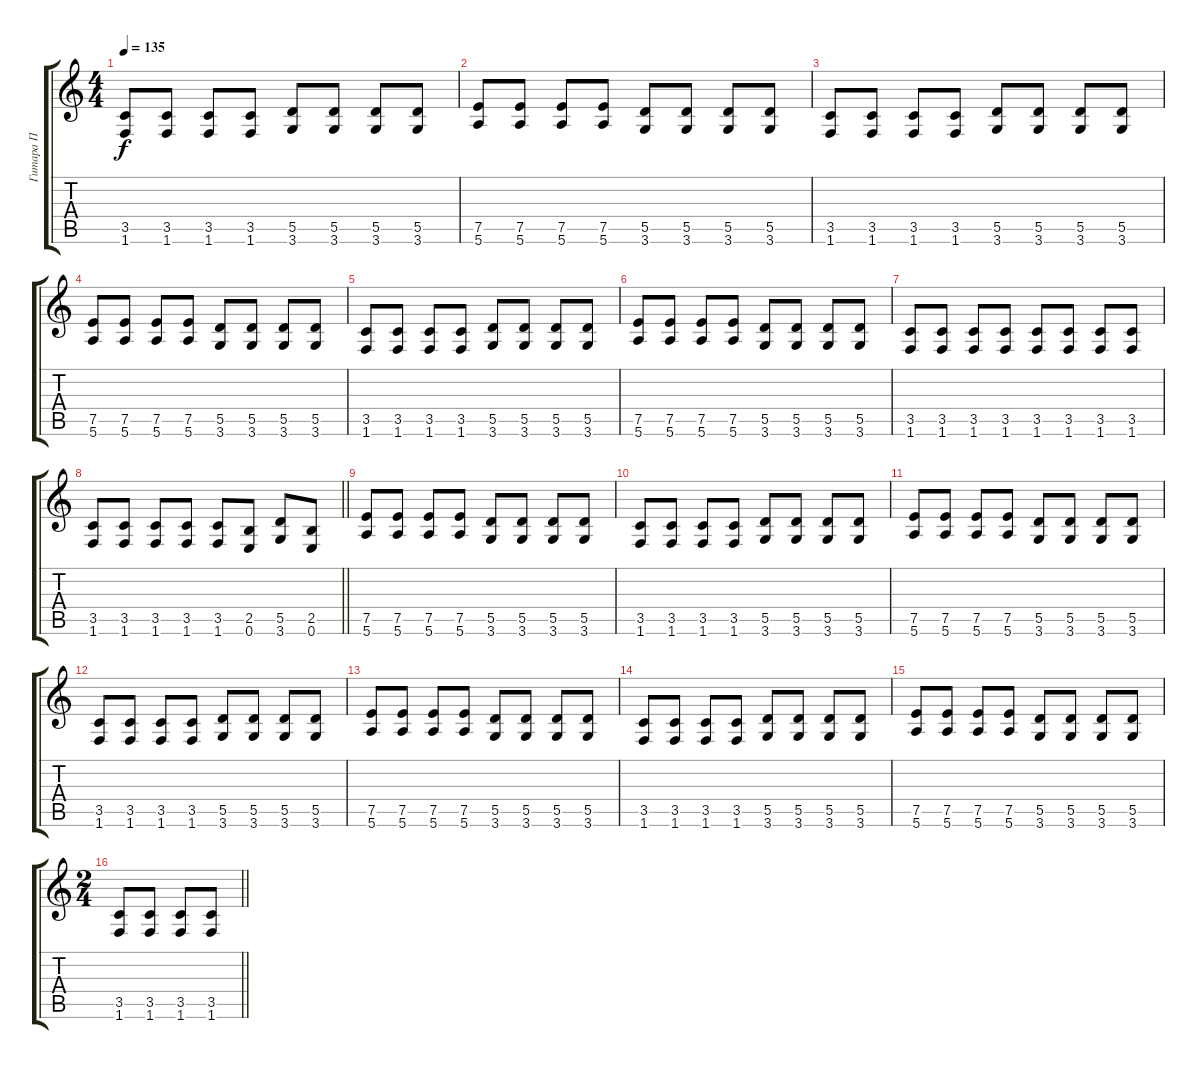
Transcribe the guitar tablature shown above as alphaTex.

\track ("Гитара П" "Гитара П") {instrument acousticguitarsteel}
\staff {score tabs}
\tuning (E4 B3 G3 D3 A2 E2) {hide}
\ts (4 4)
\tempo 135
\clef g2
\ks c
(3.5 1.6).8{dy f} (3.5 1.6).8 (3.5 1.6).8 (3.5 1.6).8 (5.5 3.6).8 (5.5 3.6).8 (5.5 3.6).8 (5.5 3.6).8 |
(7.5 5.6).8 (7.5 5.6).8 (7.5 5.6).8 (7.5 5.6).8 (5.5 3.6).8 (5.5 3.6).8 (5.5 3.6).8 (5.5 3.6).8 |
(3.5 1.6).8 (3.5 1.6).8 (3.5 1.6).8 (3.5 1.6).8 (5.5 3.6).8 (5.5 3.6).8 (5.5 3.6).8 (5.5 3.6).8 |
(7.5 5.6).8 (7.5 5.6).8 (7.5 5.6).8 (7.5 5.6).8 (5.5 3.6).8 (5.5 3.6).8 (5.5 3.6).8 (5.5 3.6).8 |
(3.5 1.6).8 (3.5 1.6).8 (3.5 1.6).8 (3.5 1.6).8 (5.5 3.6).8 (5.5 3.6).8 (5.5 3.6).8 (5.5 3.6).8 |
(7.5 5.6).8 (7.5 5.6).8 (7.5 5.6).8 (7.5 5.6).8 (5.5 3.6).8 (5.5 3.6).8 (5.5 3.6).8 (5.5 3.6).8 |
(3.5 1.6).8 (3.5 1.6).8 (3.5 1.6).8 (3.5 1.6).8 (3.5 1.6).8 (3.5 1.6).8 (3.5 1.6).8 (3.5 1.6).8 |
\barLineRight lightlight
(3.5 1.6).8 (3.5 1.6).8 (3.5 1.6).8 (3.5 1.6).8 (3.5 1.6).8 (2.5 0.6).8 (5.5 3.6).8 (2.5 0.6).8 |
\section ("" " ")
(7.5 5.6).8 (7.5 5.6).8 (7.5 5.6).8 (7.5 5.6).8 (5.5 3.6).8 (5.5 3.6).8 (5.5 3.6).8 (5.5 3.6).8 |
(3.5 1.6).8 (3.5 1.6).8 (3.5 1.6).8 (3.5 1.6).8 (5.5 3.6).8 (5.5 3.6).8 (5.5 3.6).8 (5.5 3.6).8 |
(7.5 5.6).8 (7.5 5.6).8 (7.5 5.6).8 (7.5 5.6).8 (5.5 3.6).8 (5.5 3.6).8 (5.5 3.6).8 (5.5 3.6).8 |
(3.5 1.6).8 (3.5 1.6).8 (3.5 1.6).8 (3.5 1.6).8 (5.5 3.6).8 (5.5 3.6).8 (5.5 3.6).8 (5.5 3.6).8 |
(7.5 5.6).8 (7.5 5.6).8 (7.5 5.6).8 (7.5 5.6).8 (5.5 3.6).8 (5.5 3.6).8 (5.5 3.6).8 (5.5 3.6).8 |
(3.5 1.6).8 (3.5 1.6).8 (3.5 1.6).8 (3.5 1.6).8 (5.5 3.6).8 (5.5 3.6).8 (5.5 3.6).8 (5.5 3.6).8 |
(7.5 5.6).8 (7.5 5.6).8 (7.5 5.6).8 (7.5 5.6).8 (5.5 3.6).8 (5.5 3.6).8 (5.5 3.6).8 (5.5 3.6).8 |
\ts (2 4)
\barLineRight lightlight
(3.5 1.6).8 (3.5 1.6).8 (3.5 1.6).8 (3.5 1.6).8
